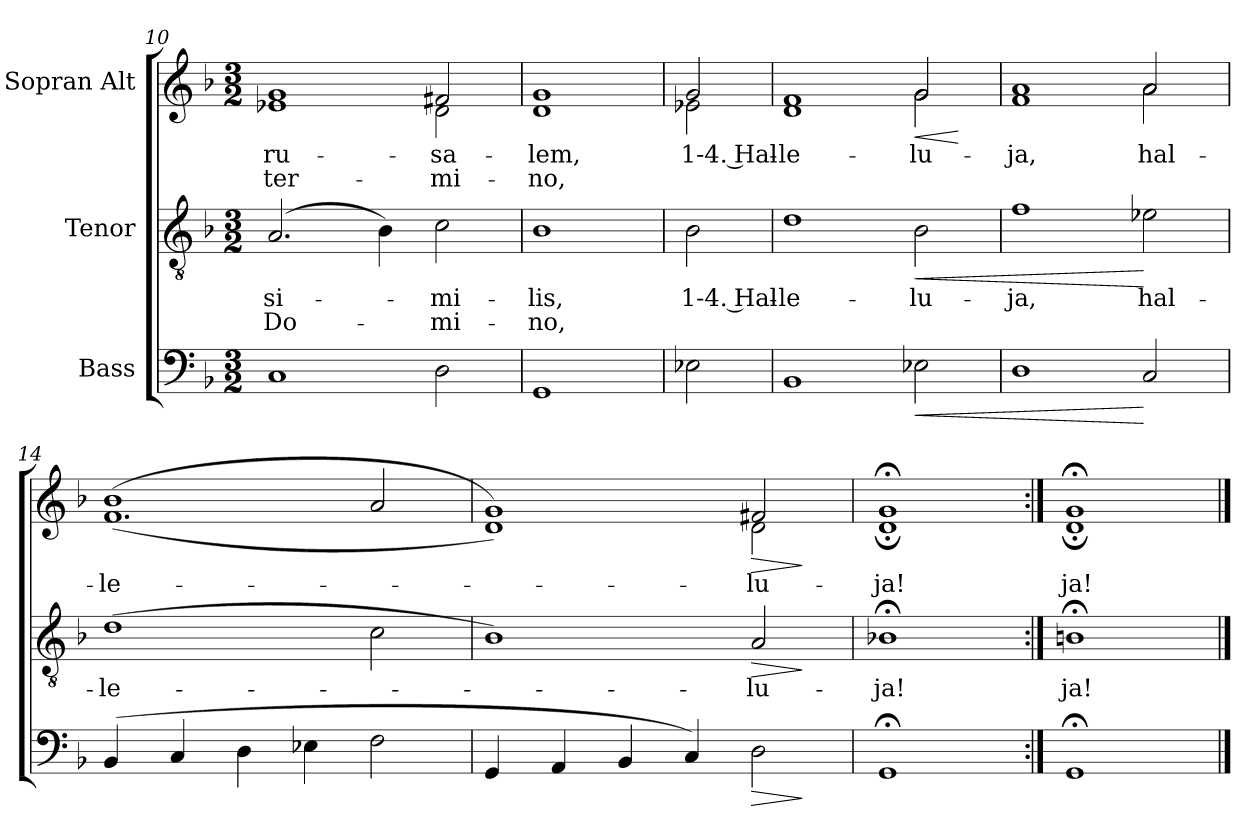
**kern	**dynam	**kern	**text	**text	**dynam	**kern	**text	**text	**dynam
*part3	*part3	*part2	*part2	*part2	*part2	*part1	*part1	*part1	*part1
*staff3	*staff3	*staff2	*staff2	*staff2	*staff2	*staff1	*staff1	*staff1	*staff1
*I"Bass	*	*I"Tenor	*	*	*	*I"Sopran Alt	*	*	*
*clefF4	*	*clefGv2	*	*	*	*clefG2	*	*	*
*k[b-]	*	*k[b-]	*	*	*	*k[b-]	*	*	*
*M3/2	*	*M3/2	*	*	*	*M3/2	*	*	*
=10	=10	=10	=10	=10	=10	=10	=10	=10	=10
!	!	!	!LO:LY:b	!LO:LY:b	!	!	!LO:LY:b	!LO:LY:b	!
*	*	*	*	*	*	*^	*	*	*
1C	.	(2.A/	-si-	Do-	.	1g	1e-X	-ru-	ter-	.
.	.	4B-\)	.	.	.	.	.	.	.	.
!	!	!	!LO:LY:b	!LO:LY:b	!	!	!	!LO:LY:b	!LO:LY:b	!
2D\	.	2c\	-mi-	-mi-	.	2f#X/	2d\	-sa-	-mi-	.
=11	=11	=11	=11	=11	=11	=11	=11	=11	=11	=11
!	!	!	!LO:LY:b	!LO:LY:b	!	!	!	!LO:LY:b	!LO:LY:b	!
1GG	.	1B-	-lis,	-no,	.	1g	1d	-lem,	-no,	.
!!LO:LB:g=z	!!
=11X1	=11X1	=11X1	=11X1	=11X1	=11X1	=11X1	=11X1	=11X1	=11X1	=11X1
!	!	!	!LO:LY:b	!	!	!	!	!LO:LY:b	!	!
2E-X\	.	2B-\	1-4. Hal-	.	.	2g/	2e-X\	1-4. Hal-	.	.
=12	=12	=12	=12	=12	=12	=12	=12	=12	=12	=12
!	!	!	!LO:LY:b	!	!	!	!	!LO:LY:b	!	!
1BB-	.	1d	-le-	.	.	1f	1d	-le-	.	.
!	!LO:HP:b	!	!LO:LY:b	!	!LO:HP:b	!	!	!LO:LY:b	!	!LO:HP:b
2E-X\	<	2B-\	-lu-	.	<	2g/	2g\	-lu-	.	<
*	*	*	*	*	*	*v	*v	*	*	*
.	.	.	.	.	.	.	.	.	[
=13	=13	=13	=13	=13	=13	=13	=13	=13	=13
!	!	!	!LO:LY:b	!	!	!	!LO:LY:b	!	!
*	*	*	*	*	*	*^	*	*	*
1D	.	1f	-ja,	.	.	1a	1f	-ja,	.	.
!	!	!	!LO:LY:b	!	!	!	!	!LO:LY:b	!	!
2C/	[	2e-X\	hal-	.	[	2a/	2a\	hal-	.	.
=14	=14	=14	=14	=14	=14	=14	=14	=14	=14	=14
!	!	!	!LO:LY:b	!	!	!	!	!LO:LY:b	!	!
(4BB-/	.	(1d	-le-	.	.	(1b-	(1.f	-le-	.	.
4C/	.	.	.	.	.	.	.	.	.	.
4D\	.	.	.	.	.	.	.	.	.	.
4E-X\	.	.	.	.	.	.	.	.	.	.
2F\	.	2c\	.	.	.	2a/	.	.	.	.
=15	=15	=15	=15	=15	=15	=15	=15	=15	=15	=15
4GG/	.	1B-)	.	.	.	1g)	1d)	.	.	.
4AA/	.	.	.	.	.	.	.	.	.	.
4BB-/	.	.	.	.	.	.	.	.	.	.
4C/)	.	.	.	.	.	.	.	.	.	.
!	!LO:HP:b	!	!LO:LY:b	!	!LO:HP:b	!	!	!LO:LY:b	!	!LO:HP:b
2D\	>	2A/	-lu-	.	>	2f#X/	2d\	-lu-	.	>
*	*	*	*	*	*	*v	*v	*	*	*
.	]	.	.	.	]	.	.	.	]
=16	=16	=16	=16	=16	=16	=16	=16	=16	=16
!	!	!	!LO:LY:b	!	!	!	!LO:LY:b	!	!
*	*	*	*	*	*	*^	*	*	*
1GG;<	.	1B-X;<	-ja!	.	.	1g;<	1d;	-ja!	.	.
=17:|!	=17:|!	=17:|!	=17:|!	=17:|!	=17:|!	=17:|!	=17:|!	=17:|!	=17:|!	=17:|!
!	!	!	!LO:LY:b	!	!	!	!	!LO:LY:b	!	!
1GG;<	.	1Bn;<	-ja!	.	.	1g;<	1d;	-ja!	.	.
*	*	*	*	*	*	*v	*v	*	*	*
==	==	==	==	==	==	==	==	==	==
*-	*-	*-	*-	*-	*-	*-	*-	*-	*-
